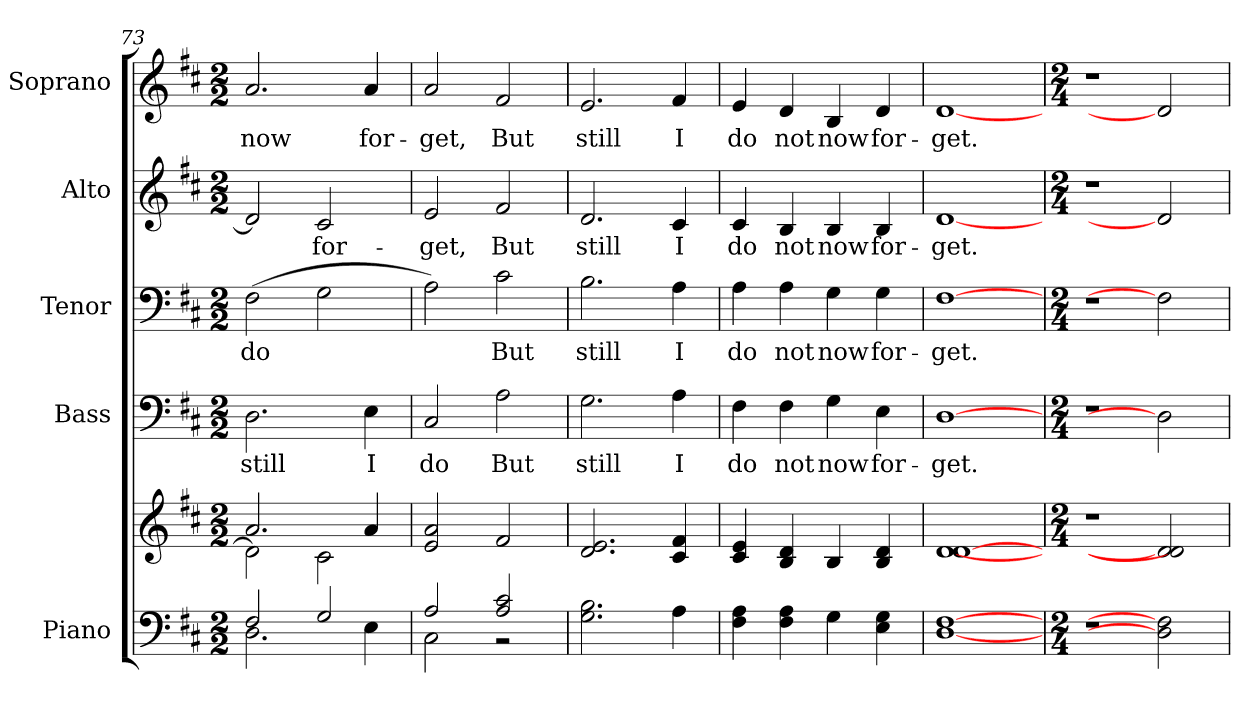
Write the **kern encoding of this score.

**kern	**kern	**kern	**text	**kern	**text	**kern	**text	**kern	**text
*part5	*part5	*part4	*part4	*part3	*part3	*part2	*part2	*part1	*part1
*staff6	*staff5	*staff4	*staff4	*staff3	*staff3	*staff2	*staff2	*staff1	*staff1
*I"Piano	*	*I"Bass	*	*I"Tenor	*	*I"Alto	*	*I"Soprano	*
*I'Pno.	*	*I'B.	*	*I'T.	*	*I'A.	*	*I'S.	*
*clefF4	*clefG2	*clefF4	*	*clefF4	*	*clefG2	*	*clefG2	*
*k[f#c#]	*k[f#c#]	*k[f#c#]	*	*k[f#c#]	*	*k[f#c#]	*	*k[f#c#]	*
*D:	*D:	*D:	*	*D:	*	*D:	*	*D:	*
*M2/2	*M2/2	*M2/2	*	*M2/2	*	*M2/2	*	*M2/2	*
=73	=73	=73	=73	=73	=73	=73	=73	=73	=73
*^	*^	*	*	*	*	*	*	*	*
!	!	!	!	!	!LO:LY:b:color=#000000	!	!	!	!	!	!
!	!	!	!	!	!	!	!LO:LY:b:color=#000000	!	!	!	!
!	!	!	!	!	!	!	!	!	!	!	!LO:LY:b:color=#000000
2F#i/	2.Di\	2.ai/	2di\]	2.Di\	still	(2F#i\	do	2di/]	.	2.ai/	now
!	!	!	!	!	!	!	!	!	!LO:LY:b:color=#000000	!	!
2Gi/	.	.	2c#i\	.	.	2Gi\	.	2c#i/	for-	.	.
!	!	!	!	!	!LO:LY:b:color=#000000	!	!	!	!	!	!
!	!	!	!	!	!	!	!	!	!	!	!LO:LY:b:color=#000000
.	4Ei\	4ai/	.	4Ei\	I	.	.	.	.	4ai/	for-
*	*	*v	*v	*	*	*	*	*	*	*	*
=74	=74	=74	=74	=74	=74	=74	=74	=74	=74	=74
!	!	!	!	!LO:LY:b:color=#000000	!	!	!	!	!	!
!	!	!	!	!	!	!	!	!LO:LY:b:color=#000000	!	!
!	!	!	!	!	!	!	!	!	!	!LO:LY:b:color=#000000
2Ai/	2C#i\	2ei/ 2ai	2C#i/	do	2Ai\)	.	2ei/	-get,	2ai/	-get,
!	!	!	!	!LO:LY:b:color=#000000	!	!	!	!	!	!
!	!	!	!	!	!	!LO:LY:b:color=#000000	!	!	!	!
!	!	!	!	!	!	!	!	!LO:LY:b:color=#000000	!	!
!	!	!	!	!	!	!	!	!	!	!LO:LY:b:color=#000000
2Ai/ 2c#i	2r	2f#i/	2Ai\	But	2c#i\	But	2f#i/	But	2f#i/	But
*v	*v	*	*	*	*	*	*	*	*	*
=75	=75	=75	=75	=75	=75	=75	=75	=75	=75
*^	*	*	*	*	*	*	*	*	*
!	!	!	!	!LO:LY:b:color=#000000	!	!	!	!	!	!
*v	*v	*	*	*	*	*	*	*	*	*
*^	*	*	*	*	*	*	*	*	*
!	!	!	!	!	!	!LO:LY:b:color=#000000	!	!	!	!
*v	*v	*	*	*	*	*	*	*	*	*
*^	*	*	*	*	*	*	*	*	*
!	!	!	!	!	!	!	!	!LO:LY:b:color=#000000	!	!
*v	*v	*	*	*	*	*	*	*	*	*
*^	*	*	*	*	*	*	*	*	*
!	!	!	!	!	!	!	!	!	!	!LO:LY:b:color=#000000
*v	*v	*	*	*	*	*	*	*	*	*
2.Gi\ 2.Bi	2.di/ 2.ei	2.Gi\	still	2.Bi\	still	2.di/	still	2.ei/	still
!	!	!	!LO:LY:b:color=#000000	!	!	!	!	!	!
!	!	!	!	!	!LO:LY:b:color=#000000	!	!	!	!
!	!	!	!	!	!	!	!LO:LY:b:color=#000000	!	!
!	!	!	!	!	!	!	!	!	!LO:LY:b:color=#000000
4Ai\	4c#i/ 4f#i	4Ai\	I	4Ai\	I	4c#i/	I	4f#i/	I
=76	=76	=76	=76	=76	=76	=76	=76	=76	=76
!	!	!	!LO:LY:b:color=#000000	!	!	!	!	!	!
!	!	!	!	!	!LO:LY:b:color=#000000	!	!	!	!
!	!	!	!	!	!	!	!LO:LY:b:color=#000000	!	!
!	!	!	!	!	!	!	!	!	!LO:LY:b:color=#000000
4F#i\ 4Ai	4c#i/ 4ei	4F#i\	do	4Ai\	do	4c#i/	do	4ei/	do
!	!	!	!LO:LY:b:color=#000000	!	!	!	!	!	!
!	!	!	!	!	!LO:LY:b:color=#000000	!	!	!	!
!	!	!	!	!	!	!	!LO:LY:b:color=#000000	!	!
!	!	!	!	!	!	!	!	!	!LO:LY:b:color=#000000
4F#i\ 4Ai	4Bi/ 4di	4F#i\	not	4Ai\	not	4Bi/	not	4di/	not
!	!	!	!LO:LY:b:color=#000000	!	!	!	!	!	!
!	!	!	!	!	!LO:LY:b:color=#000000	!	!	!	!
!	!	!	!	!	!	!	!LO:LY:b:color=#000000	!	!
!	!	!	!	!	!	!	!	!	!LO:LY:b:color=#000000
4Gi\	4Bi/	4Gi\	now	4Gi\	now	4Bi/	now	4Bi/	now
!	!	!	!LO:LY:b:color=#000000	!	!	!	!	!	!
!	!	!	!	!	!LO:LY:b:color=#000000	!	!	!	!
!	!	!	!	!	!	!	!LO:LY:b:color=#000000	!	!
!	!	!	!	!	!	!	!	!	!LO:LY:b:color=#000000
4Ei\ 4Gi	4Bi/ 4di	4Ei\	for-	4Gi\	for-	4Bi/	for-	4di/	for-
!!LO:PB:g=z
=77	=77	=77	=77	=77	=77	=77	=77	=77	=77
!	!	!	!LO:LY:b:color=#000000	!	!	!	!	!	!
!	!	!	!	!	!LO:LY:b:color=#000000	!	!	!	!
!	!	!	!	!	!	!	!LO:LY:b:color=#000000	!	!
!	!	!	!	!	!	!	!	!	!LO:LY:b:color=#000000
[1Di [1F#i	[1di [1di	[1Di	-get.	[1F#i	-get.	[1di	-get.	[1di	-get.
=78	=78	=78	=78	=78	=78	=78	=78	=78	=78
*M2/4	*M2/4	*M2/4	*	*M2/4	*	*M2/4	*	*M2/4	*
!LO:N:vis=1	!LO:N:vis=1	!LO:N:vis=1	!	!LO:N:vis=1	!	!LO:N:vis=1	!	!LO:N:vis=1	!
2r	2r	2r	.	2r	.	2r	.	2r	.
2Di] 2F#i]	2di] 2di]	2Di]	.	2F#i]	.	2di]	.	2di]	.
=	=	=	=	=	=	=	=	=	=
*-	*-	*-	*-	*-	*-	*-	*-	*-	*-
